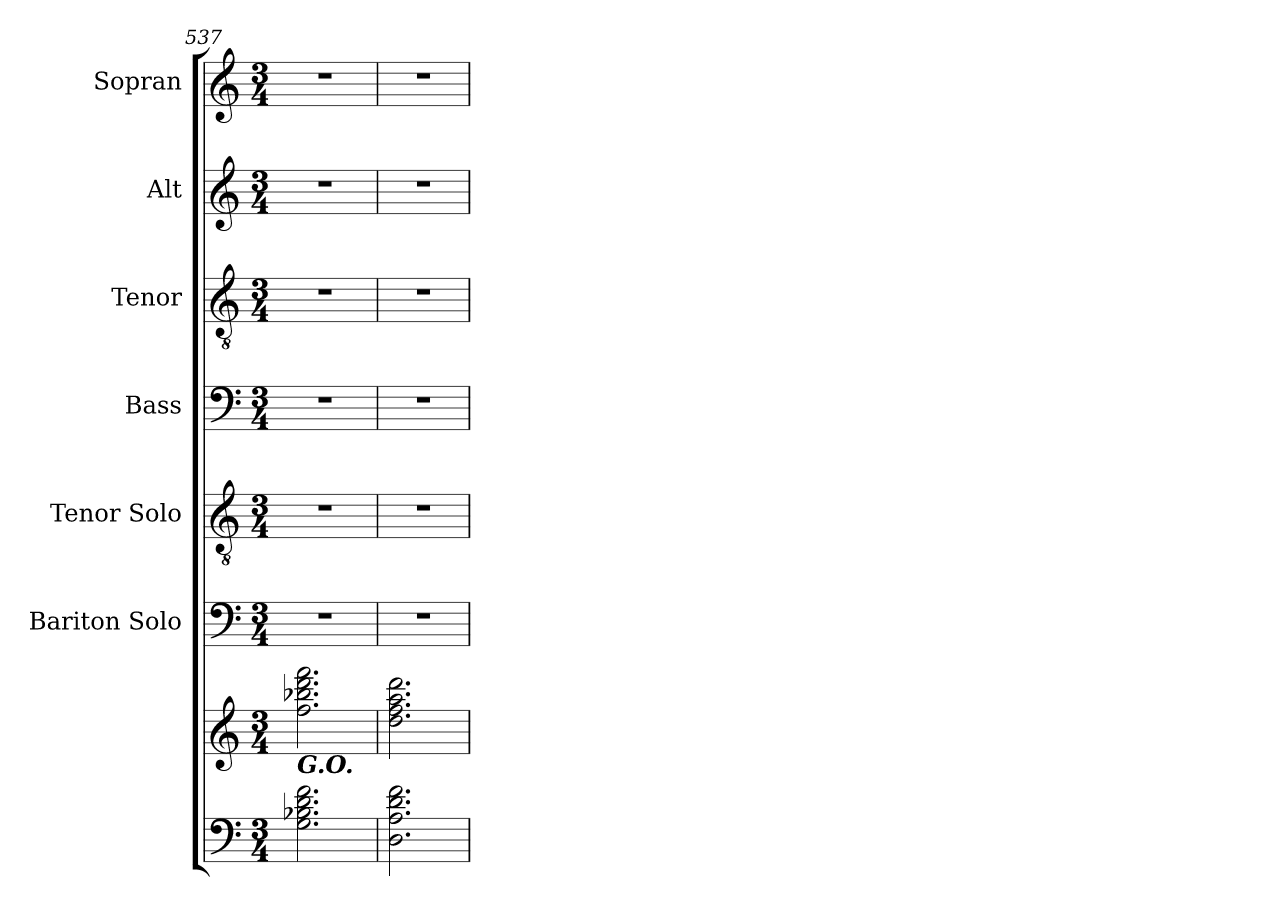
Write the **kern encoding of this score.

**kern	**kern	**kern	**kern	**kern	**kern	**kern	**kern
*part7	*part7	*part6	*part5	*part4	*part3	*part2	*part1
*staff8	*staff7	*staff6	*staff5	*staff4	*staff3	*staff2	*staff1
*	*	*I"Bariton Solo	*I"Tenor Solo	*I"Bass	*I"Tenor	*I"Alt	*I"Sopran
*	*	*	*	*I'B.	*I'T.	*I'A.	*I'S.
!!LO:PB:g=z
*clefF4	*clefG2	*clefF4	*clefGv2	*clefF4	*clefGv2	*clefG2	*clefG2
*k[]	*k[]	*k[]	*k[]	*k[]	*k[]	*k[]	*k[]
*C:	*C:	*C:	*C:	*C:	*C:	*C:	*C:
*M3/4	*M3/4	*M3/4	*M3/4	*M3/4	*M3/4	*M3/4	*M3/4
=537	=537	=537	=537	=537	=537	=537	=537
!	!LO:TX:b:Bi:t=G.O.	!	!	!	!	!	!
2.G\ 2.B-X\ 2.d\ 2.f\	2.ff\ 2.bb-X\ 2.ddd\ 2.fff\	2.r	2.r	2.r	2.r	2.r	2.r
=538	=538	=538	=538	=538	=538	=538	=538
2.D\ 2.A\ 2.d\ 2.f\	2.dd\ 2.ff\ 2.aa\ 2.ddd\	2.r	2.r	2.r	2.r	2.r	2.r
=	=	=	=	=	=	=	=
*-	*-	*-	*-	*-	*-	*-	*-
